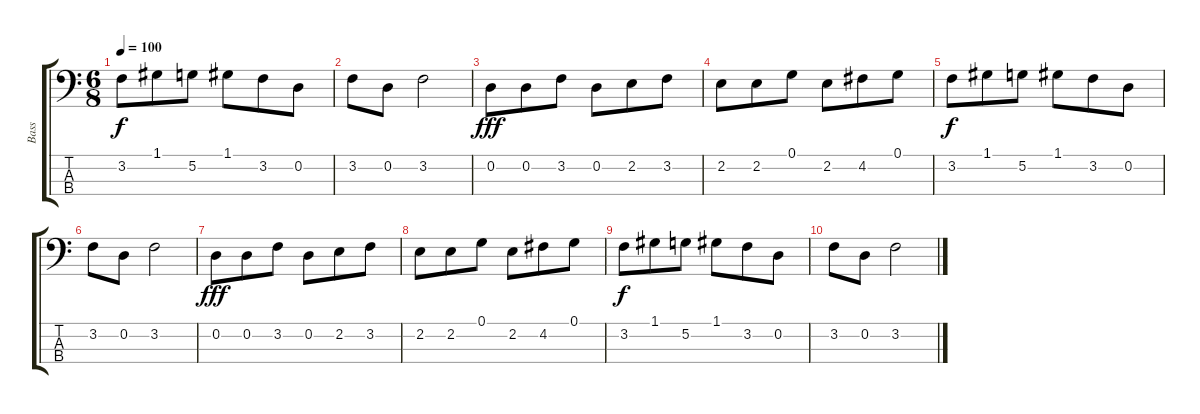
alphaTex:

\track ("Bass" "Bass") {instrument electricbassfinger}
\staff {score tabs}
\tuning (G2 D2 A1 E1) {hide}
\ts (6 8)
\tempo 100
\clef f4
\ks c
3.2.8{dy f} 1.1.8 5.2.8 1.1.8 3.2.8 0.2.8 |
3.2.8 0.2.8 3.2.2 |
0.2.8{dy fff} 0.2.8 3.2.8 0.2.8 2.2.8 3.2.8 |
2.2.8 2.2.8 0.1.8 2.2.8 4.2.8 0.1.8 |
3.2.8{dy f} 1.1.8 5.2.8 1.1.8 3.2.8 0.2.8 |
3.2.8 0.2.8 3.2.2 |
0.2.8{dy fff} 0.2.8 3.2.8 0.2.8 2.2.8 3.2.8 |
2.2.8 2.2.8 0.1.8 2.2.8 4.2.8 0.1.8 |
3.2.8{dy f} 1.1.8 5.2.8 1.1.8 3.2.8 0.2.8 |
3.2.8 0.2.8 3.2.2
